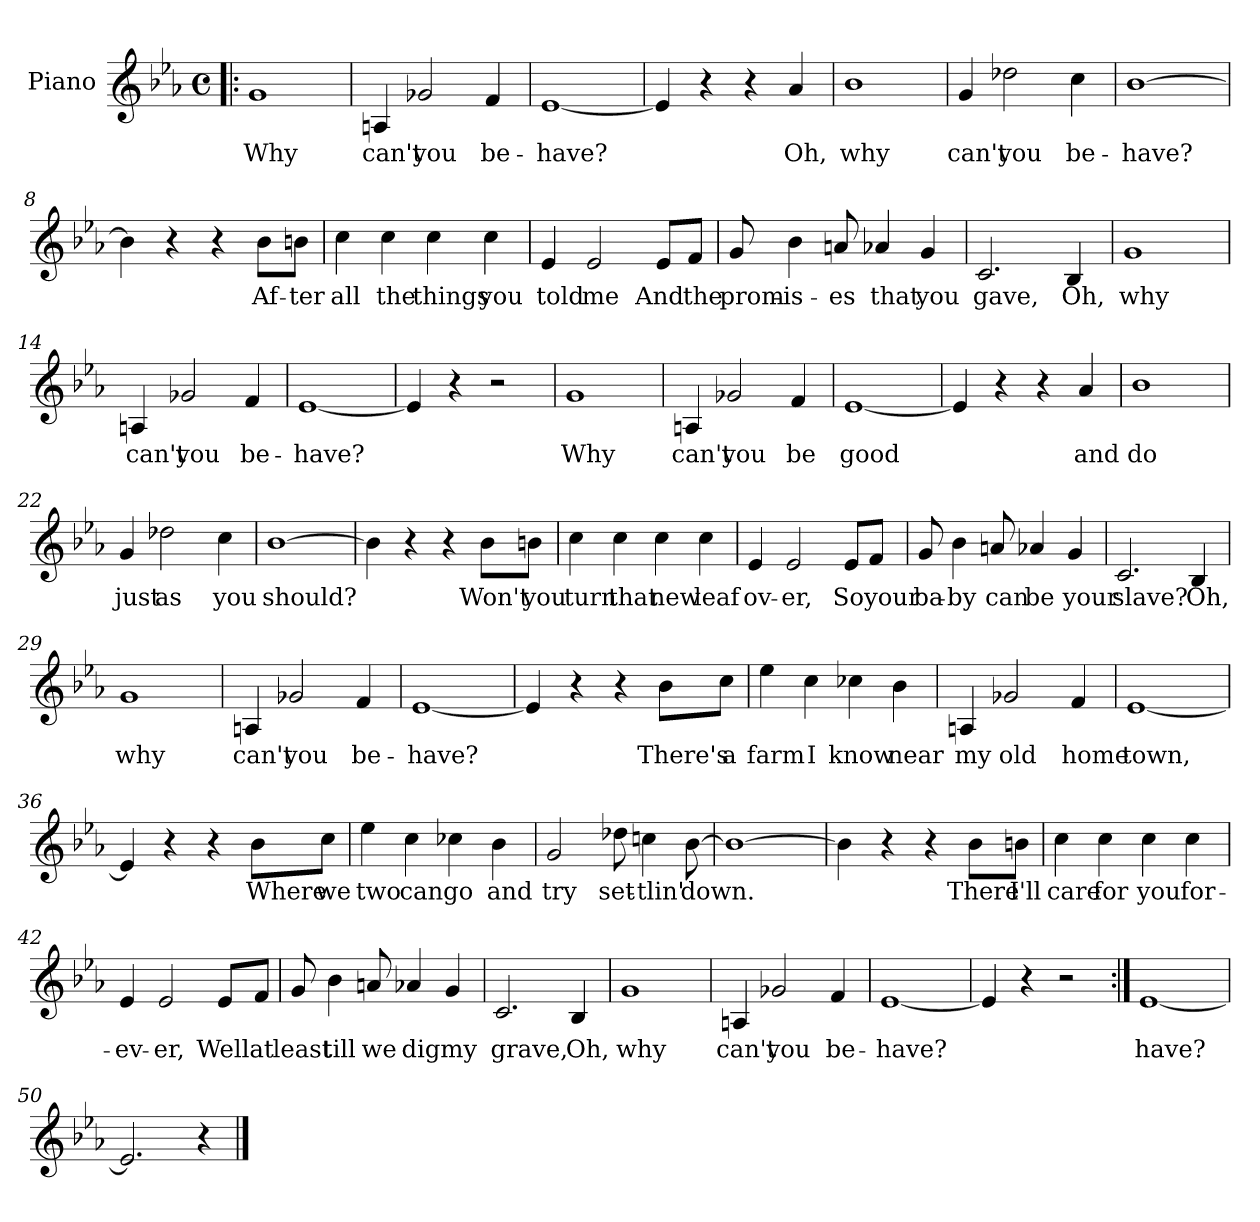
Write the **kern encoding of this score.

**kern	**text
*part1	*part1
*staff1	*staff1
*I"Piano	*
*I'Pno.	*
*clefG2	*
*k[b-e-a-]	*
*E-:	*
*M4/4	*
*met(c)	*
=1!|:	=1!|:
1g	Why
=2	=2
4An/	can't
2g-X/	you
4f/	be-
=3	=3
[1e-	-have?
=4	=4
4e-/]	.
4r	.
4r	.
4a-/	Oh,
=5	=5
1b-	why
=6	=6
4g/	can't
2dd-X\	you
4cc\	be-
=7	=7
[1b-	-have?
!!LO:LB:g=z
=8	=8
4b-\]	.
4r	.
4r	.
8b-\L	Af-
8bn\J	-ter
=9	=9
4cc\	all
4cc\	the
4cc\	things
4cc\	you
=10	=10
4e-/	told
2e-/	me
8e-/L	And
8f/J	the
=11	=11
8g/	prom-
4b-\	-is-
8an/	-es
4a-X/	that
4g/	you
=12	=12
2.c/	gave,
4B-/	Oh,
!!LO:LB:g=z
=13	=13
1g	why
=14	=14
4An/	can't
2g-X/	you
4f/	be-
=15	=15
[1e-	-have?
=16	=16
4e-/]	.
4r	.
2r	.
=17	=17
1g	Why
=18	=18
4An/	can't
2g-X/	you
4f/	be
=19	=19
[1e-	good
!!LO:LB:g=z
=20	=20
4e-/]	.
4r	.
4r	.
4a-/	and
=21	=21
1b-	do
=22	=22
4g/	just
2dd-X\	as
4cc\	you
=23	=23
[1b-	should?
=24	=24
4b-\]	.
4r	.
4r	.
8b-\L	Won't
8bn\J	you
=25	=25
4cc\	turn
4cc\	that
4cc\	new
4cc\	leaf
!!LO:LB:g=z
=26	=26
4e-/	ov-
2e-/	-er,
8e-/L	So
8f/J	your
=27	=27
8g/	ba-
4b-\	-by
8an/	can
4a-X/	be
4g/	your
=28	=28
2.c/	slave?
4B-/	Oh,
=29	=29
1g	why
=30	=30
4An/	can't
2g-X/	you
4f/	be-
=31	=31
[1e-	-have?
!!LO:LB:g=z
=32	=32
4e-/]	.
4r	.
4r	.
8b-\L	There's
8cc\J	a
=33	=33
4ee-\	farm
4cc\	I
4cc-X\	know
4b-\	near
=34	=34
4An/	my
2g-X/	old
4f/	home
=35	=35
[1e-	town,
=36	=36
4e-/]	.
4r	.
4r	.
8b-\L	Where
8cc\J	we
=37	=37
4ee-\	two
4cc\	can
4cc-X\	go
4b-\	and
!!LO:LB:g=z
=38	=38
2g/	try
8dd-X\	set-
4ccn\	-tlin'
[8b-\	down.
=39	=39
1b-_	.
=40	=40
4b-\]	.
4r	.
4r	.
8b-\L	There
8bn\J	I'll
=41	=41
4cc\	care
4cc\	for
4cc\	you
4cc\	for-
=42	=42
4e-/	-ev-
2e-/	-er,
8e-/L	Well
8f/J	at
!!LO:LB:g=z
=43	=43
8g/	least
4b-\	till
8an/	we
4a-X/	dig
4g/	my
=44	=44
2.c/	grave,
4B-/	Oh,
=45	=45
1g	why
=46	=46
4An/	can't
2g-X/	you
4f/	be-
=47	=47
[1e-	-have?
=48	=48
4e-/]	.
4r	.
2r	.
=49:|!	=49:|!
[1e-	have?
=50	=50
2.e-/]	.
4r	.
==	==
*-	*-
